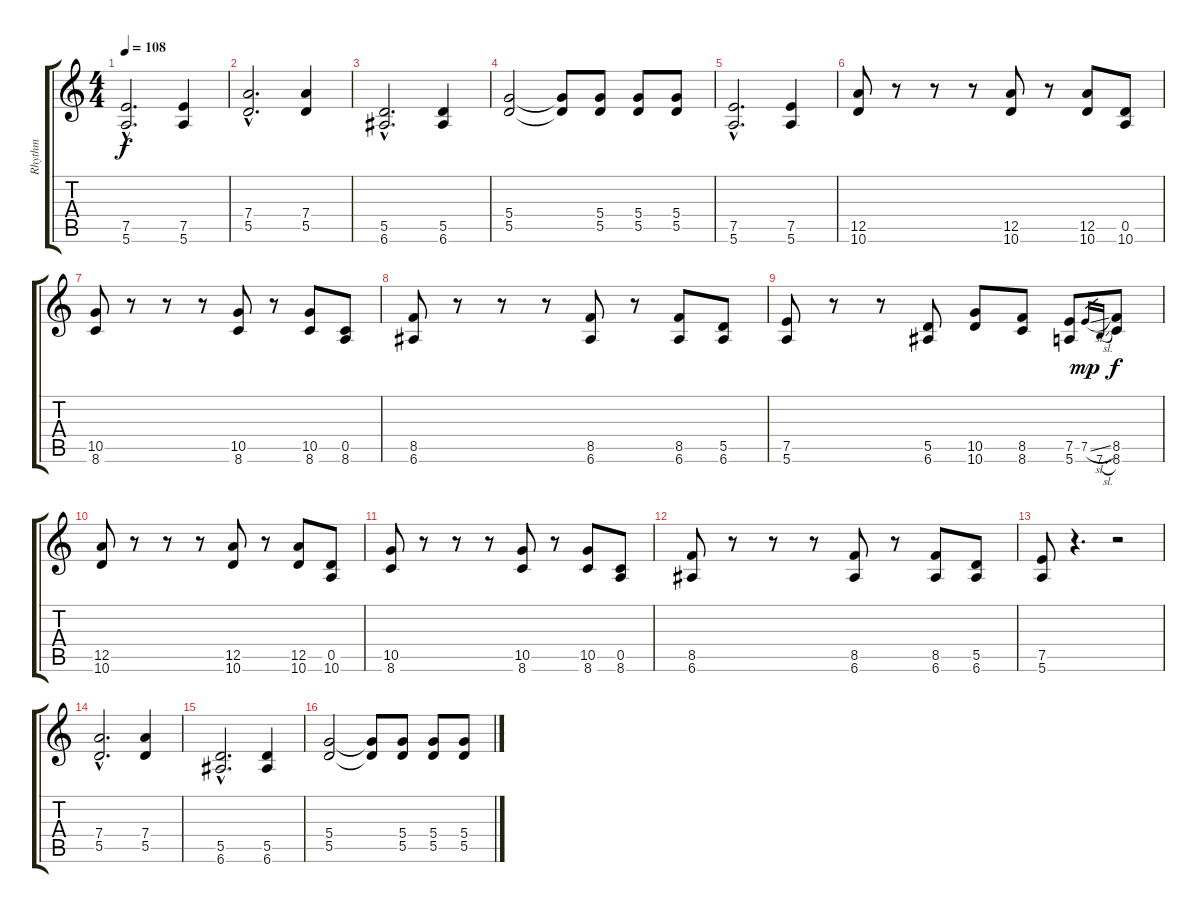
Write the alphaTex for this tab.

\track ("Rhythm" "Rhythm") {instrument overdrivenguitar}
\staff {score tabs}
\tuning (E4 B3 G3 D3 A2 E2) {hide}
\ts (4 4)
\tempo 108
\clef g2
\ks c
(7.5{hac} 5.6{hac}).2{d dy f} (7.5 5.6).4 |
(7.4{hac} 5.5{hac}).2{d} (7.4 5.5).4 |
(5.5{hac} 6.6{hac}).2{d} (5.5 6.6).4 |
(5.4 5.5).2 (5.4{t} 5.5{t}).8 (5.4 5.5).8 (5.4 5.5).8 (5.4 5.5).8 |
(7.5{hac} 5.6{hac}).2{d} (7.5 5.6).4 |
(12.5 10.6).8 r.8 r.8 r.8 (12.5 10.6).8 r.8 (12.5 10.6).8 (0.5 10.6).8 |
(10.5 8.6).8 r.8 r.8 r.8 (10.5 8.6).8 r.8 (10.5 8.6).8 (0.5 8.6).8 |
(8.5 6.6).8 r.8 r.8 r.8 (8.5 6.6).8 r.8 (8.5 6.6).8 (5.5 6.6).8 |
(7.5 5.6).8 r.8 r.8 (5.5 6.6).8 (10.5 10.6).8 (8.5 8.6).8 (7.5 5.6).8 7.5{sl}.16{gr dy mp} 7.6{sl}.16{gr} (8.5 8.6).8{dy f} |
(12.5 10.6).8 r.8 r.8 r.8 (12.5 10.6).8 r.8 (12.5 10.6).8 (0.5 10.6).8 |
(10.5 8.6).8 r.8 r.8 r.8 (10.5 8.6).8 r.8 (10.5 8.6).8 (0.5 8.6).8 |
(8.5 6.6).8 r.8 r.8 r.8 (8.5 6.6).8 r.8 (8.5 6.6).8 (5.5 6.6).8 |
(7.5 5.6).8 r.4{d} r.2 |
(7.4{hac} 5.5{hac}).2{d} (7.4 5.5).4 |
(5.5{hac} 6.6{hac}).2{d} (5.5 6.6).4 |
(5.4 5.5).2 (5.4{t} 5.5{t}).8 (5.4 5.5).8 (5.4 5.5).8 (5.4 5.5).8
